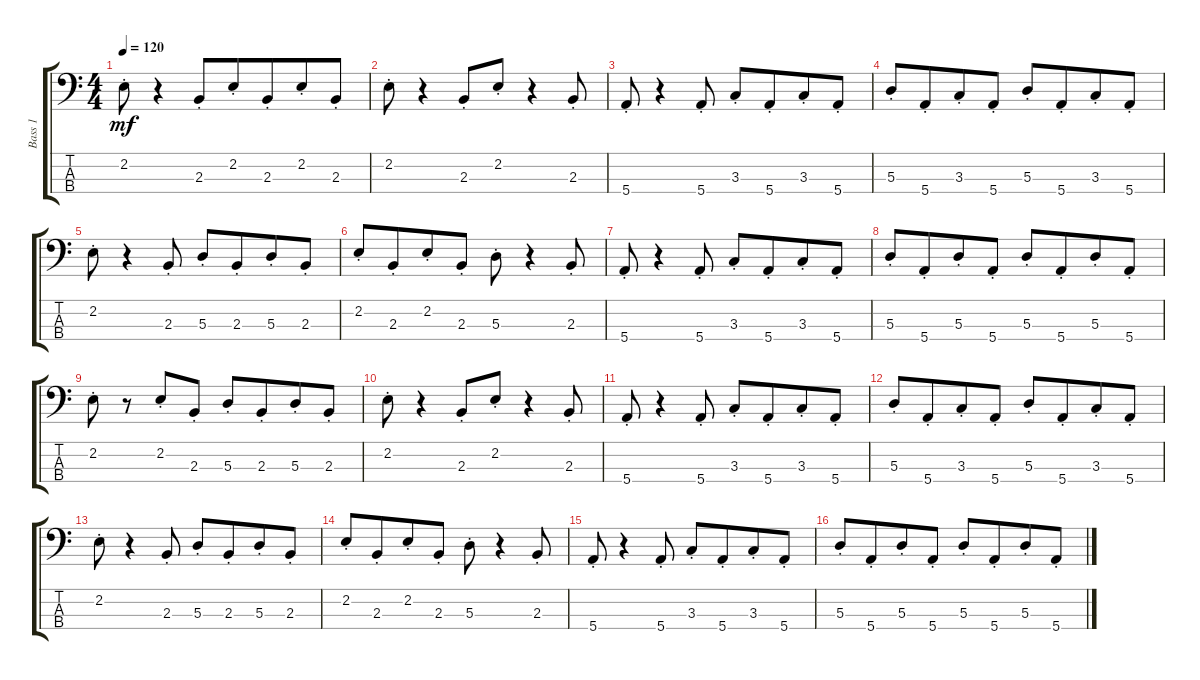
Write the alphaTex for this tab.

\track ("Bass 1" "Bass 1") {instrument electricbasspick}
\staff {score tabs}
\tuning (G2 D2 A1 E1) {hide}
\ts (4 4)
\tempo 120
\clef f4
\ks c
2.2{st}.8{dy mf} r.4 2.3{st}.8{beam merge} 2.2{st}.8 2.3{st}.8{beam merge} 2.2{st}.8 2.3{st}.8 |
2.2{st}.8 r.4 2.3{st}.8{beam merge} 2.2{st}.8 r.4 2.3{st}.8 |
5.4{st}.8 r.4 5.4{st}.8 3.3{st}.8 5.4{st}.8{beam merge} 3.3{st}.8 5.4{st}.8 |
5.3{st}.8 5.4{st}.8{beam merge} 3.3{st}.8 5.4{st}.8 5.3{st}.8 5.4{st}.8{beam merge} 3.3{st}.8 5.4{st}.8 |
2.2{st}.8 r.4 2.3{st}.8 5.3{st}.8 2.3{st}.8{beam merge} 5.3{st}.8 2.3{st}.8 |
2.2{st}.8 2.3{st}.8{beam merge} 2.2{st}.8 2.3{st}.8 5.3{st}.8 r.4 2.3{st}.8 |
5.4{st}.8 r.4 5.4{st}.8 3.3{st}.8 5.4{st}.8{beam merge} 3.3{st}.8 5.4{st}.8 |
5.3{st}.8 5.4{st}.8{beam merge} 5.3{st}.8 5.4{st}.8 5.3{st}.8 5.4{st}.8{beam merge} 5.3{st}.8 5.4{st}.8 |
2.2{st}.8 r.8 2.2{st}.8 2.3{st}.8 5.3{st}.8 2.3{st}.8{beam merge} 5.3{st}.8 2.3{st}.8 |
2.2{st}.8 r.4 2.3{st}.8{beam merge} 2.2{st}.8 r.4 2.3{st}.8 |
5.4{st}.8 r.4 5.4{st}.8 3.3{st}.8 5.4{st}.8{beam merge} 3.3{st}.8 5.4{st}.8 |
5.3{st}.8 5.4{st}.8{beam merge} 3.3{st}.8 5.4{st}.8 5.3{st}.8 5.4{st}.8{beam merge} 3.3{st}.8 5.4{st}.8 |
2.2{st}.8 r.4 2.3{st}.8 5.3{st}.8 2.3{st}.8{beam merge} 5.3{st}.8 2.3{st}.8 |
2.2{st}.8 2.3{st}.8{beam merge} 2.2{st}.8 2.3{st}.8 5.3{st}.8 r.4 2.3{st}.8 |
5.4{st}.8 r.4 5.4{st}.8 3.3{st}.8 5.4{st}.8{beam merge} 3.3{st}.8 5.4{st}.8 |
5.3{st}.8 5.4{st}.8{beam merge} 5.3{st}.8 5.4{st}.8 5.3{st}.8 5.4{st}.8{beam merge} 5.3{st}.8 5.4{st}.8
